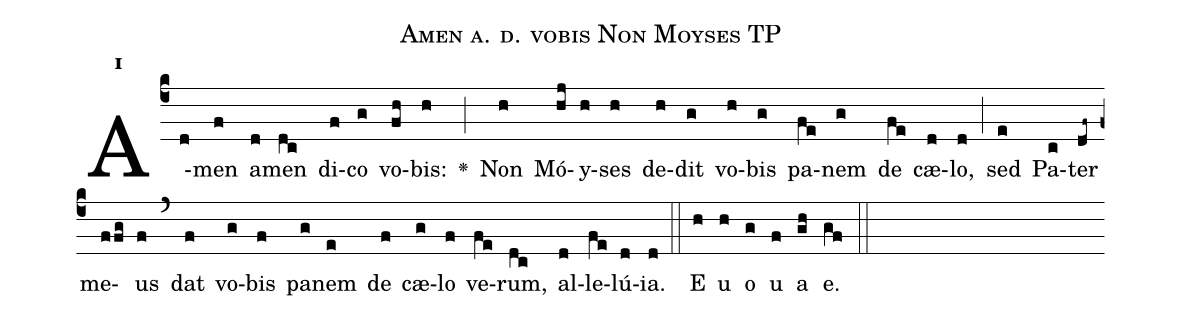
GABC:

name:Amen a. d. vobis Non Moyses TP;
office-part:Antiphona;
mode:1;
%%
initial-style: 1;
name: Amen a. d. vobis Non Moyses TP
book: Antiphonae & Responsoria/Tomus II, p. 184;
occasion: Hebdomada III Paschae Feria III;
office-part: Laudes Ant E;
user-notes: ;
commentary: ;
annotation: 1f;
centering-scheme: english;
fontsize: 12;
font: OFLSortsMillGoudy;
height: 11;
width: 4.5;
%%
(c4)A(d)men(f) a(d)men(dc) di(f)co(g) vo(fh)bis:(h) <v>\greheightstar</v>(;) Non(h) Mó(hj)y(h)ses(h) de(h)dit(g) vo(h)bis(g) pa(fe)nem(g) de(fe) cæ(d)lo,(d) (;) sed(e) Pa(c)ter(df~) me(ffg)us(f) (`) dat(f) vo(g)bis(f) pa(g)nem(e) de(f) cæ(g)lo(f) ve(fe)rum,(dc) al(d)le(fe)lú(d)ia.(d) (::)
E(h) u(h) o(g) u(f) a(gh) e.(gf) (::)
